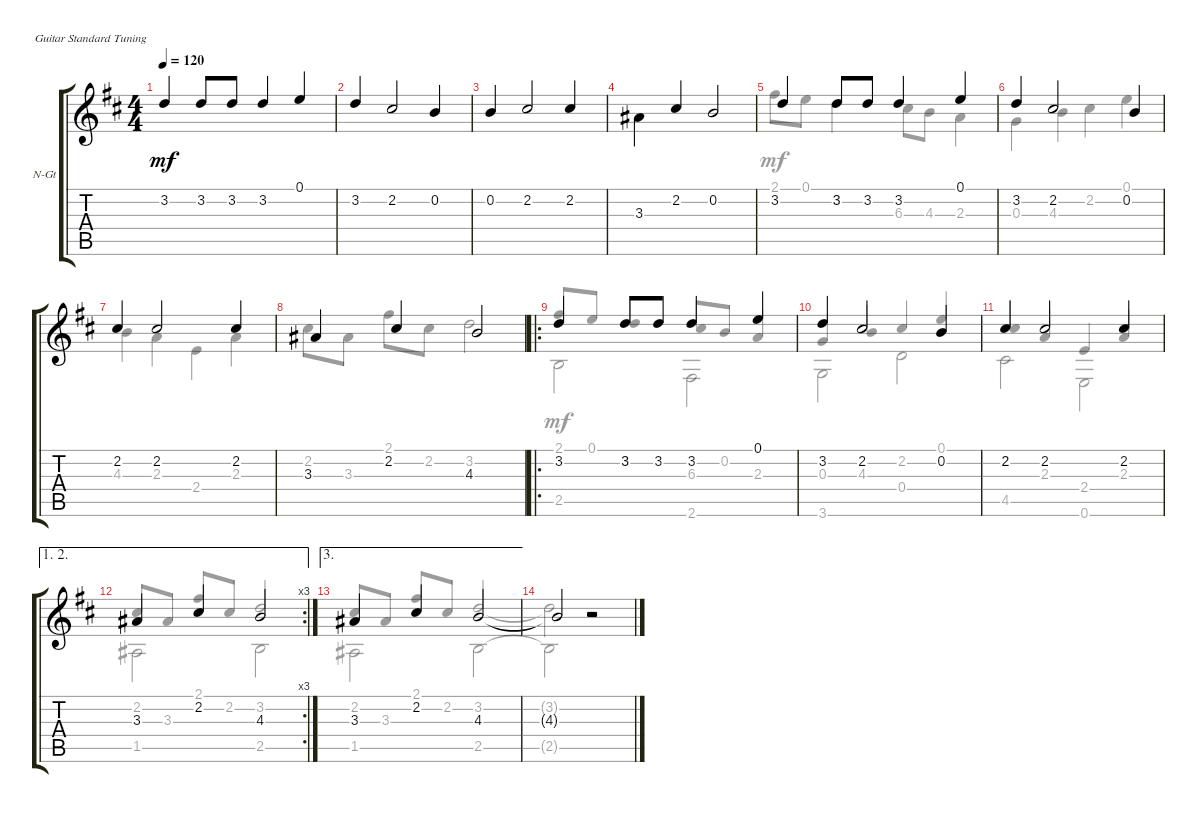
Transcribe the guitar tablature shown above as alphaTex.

\defaultSystemsLayout 4
\bracketExtendMode groupsimilarinstruments
\firstSystemTrackNameOrientation horizontal
\otherSystemsTrackNameOrientation horizontal
\track ("Nylon Guitar" "N-Gt") {instrument acousticguitarnylon}
\staff {score tabs}
\tuning (E4 B3 G3 D3 A2 E2)
\voice
\ts (4 4)
\tempo 120
\clef g2
\ks bminor
3.2.4{dy mf instrument acousticguitarnylon beam invert} 3.2.8{beam invert} 3.2.8 3.2.4{beam invert} 0.1.4{beam invert} |
3.2.4{beam invert} 2.2.2{beam invert} 0.2.4{beam invert} |
0.2.4{beam invert} 2.2.2{beam invert} 2.2.4{beam invert} |
3.3.4 2.2.4{beam invert} 0.2.2{beam invert} |
3.2.4 3.2.8 3.2.8 3.2.4 0.1.4 |
3.2.4 2.2.2 0.2.4 |
2.2.4 2.2.2 2.2.4 |
3.3.4 2.2.4 4.3.2 |
\ro
3.2.4 3.2.8 3.2.8 3.2.4 0.1.4 |
3.2.4 2.2.2 0.2.4 |
\scale
0.285246 2.2.4 2.2.2 2.2.4 |
\ae (1 2)
\rc 3
\scale
0.303859 3.3.4 2.2.4 4.3.2 |
\ae 3
\scale
0.312512 3.3.4 2.2.4 4.3.2 |
\scale
0.0984517 4.3{t}.2 r.2
\voice
\clef g2
\ottava regular
\simile none
\ks bminor
|
|
|
|
2.1.8 0.1.8 3.2.4 6.3.8 4.3.8 2.3.4 |
0.3.4 4.3.4 2.2.4 0.1.4 |
4.3.4 2.3.4 2.4.4 2.3.4 |
2.2.8 3.3.8 2.1.8 2.2.8 3.2.2 |
2.1.8{beam invert} 0.1.8 3.2.4{beam invert} 6.3.8{beam invert} 0.2.8 2.3.4{beam invert} |
0.3.4{beam invert} 4.3.4{beam invert} 2.2.4{beam invert} 0.1.4{beam invert} |
\scale
0.285246 2.2.4{beam invert} 2.3.4{beam invert} 2.4.4{beam invert} 2.3.4{beam invert} |
\scale
0.303859 2.2.8{beam invert} 3.3.8 2.1.8{beam invert} 2.2.8 3.2.2{beam invert} |
\scale
0.312512 2.2.8{beam invert} 3.3.8 2.1.8{beam invert} 2.2.8 3.2.2{beam invert} |
\scale
0.0984517 3.2{t}.2
\voice
\clef g2
\ottava regular
\simile none
\ks bminor
|
|
|
|
|
|
|
|
2.5.2 2.6.2 |
3.6.2 0.4.2 |
\scale
0.285246 4.5.2 0.6.2 |
\scale
0.303859 1.5.2 2.5.2 |
\scale
0.312512 1.5.2 2.5.2 |
\scale
0.0984517 2.5{t}.2
